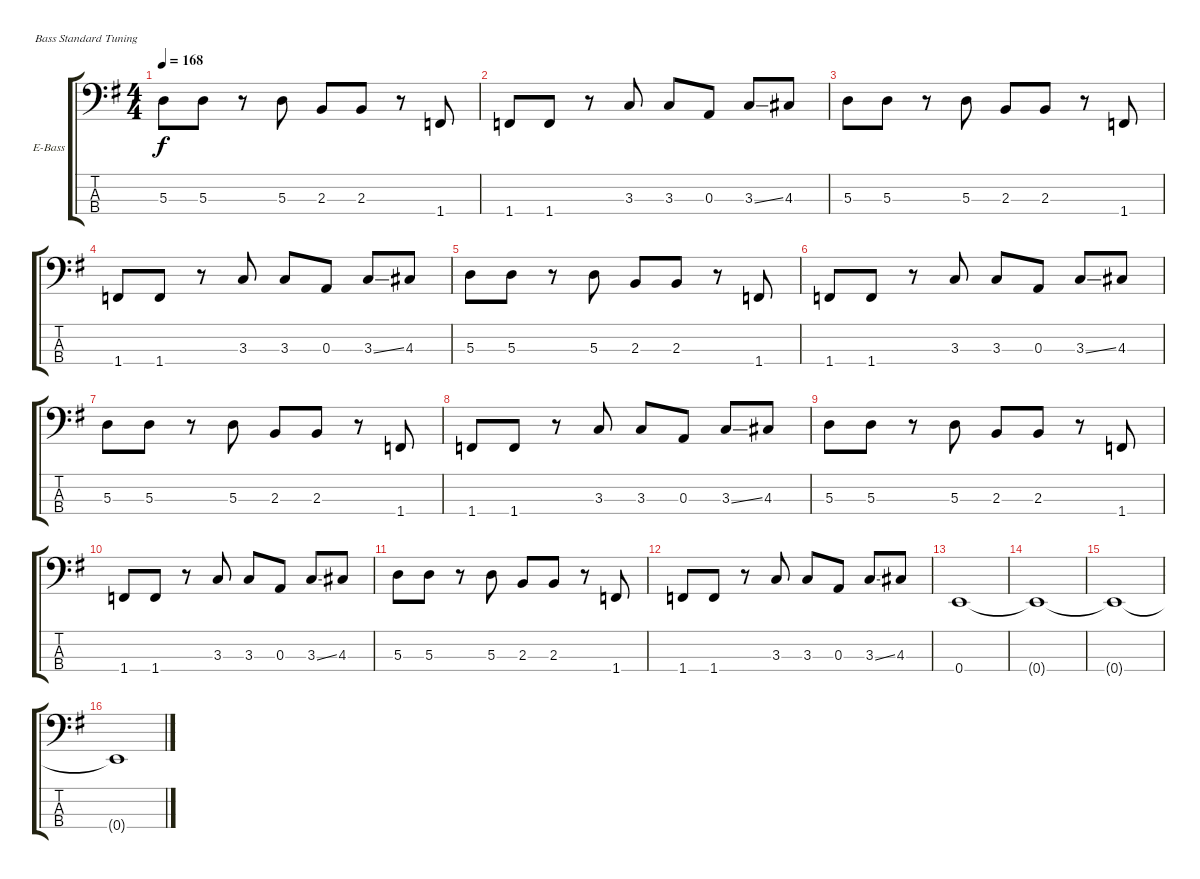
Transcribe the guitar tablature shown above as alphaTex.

\defaultSystemsLayout 4
\bracketExtendMode groupsimilarinstruments
\firstSystemTrackNameOrientation horizontal
\otherSystemsTrackNameOrientation horizontal
\track ("Electric Bass" "E-Bass") {instrument electricbassfinger}
\staff {score tabs}
\tuning (G2 D2 A1 E1)
\ts (4 4)
\tempo 168
\clef f4
\ks g
5.3.8{dy f} 5.3.8 r.8 5.3.8 2.3.8 2.3.8 r.8 1.4.8 |
1.4.8 1.4.8 r.8 3.3.8 3.3.8 0.3.8 3.3{ss}.8 4.3.8 |
5.3.8 5.3.8 r.8 5.3.8 2.3.8 2.3.8 r.8 1.4.8 |
1.4.8 1.4.8 r.8 3.3.8 3.3.8 0.3.8 3.3{ss}.8 4.3.8 |
5.3.8 5.3.8 r.8 5.3.8 2.3.8 2.3.8 r.8 1.4.8 |
1.4.8 1.4.8 r.8 3.3.8 3.3.8 0.3.8 3.3{ss}.8 4.3.8 |
5.3.8 5.3.8 r.8 5.3.8 2.3.8 2.3.8 r.8 1.4.8 |
1.4.8 1.4.8 r.8 3.3.8 3.3.8 0.3.8 3.3{ss}.8 4.3.8 |
5.3.8 5.3.8 r.8 5.3.8 2.3.8 2.3.8 r.8 1.4.8 |
1.4.8 1.4.8 r.8 3.3.8 3.3.8 0.3.8 3.3{ss}.8 4.3.8 |
5.3.8 5.3.8 r.8 5.3.8 2.3.8 2.3.8 r.8 1.4.8 |
1.4.8 1.4.8 r.8 3.3.8 3.3.8 0.3.8 3.3{ss}.8 4.3.8 |
0.4.1 |
0.4{t}.1 |
0.4{t}.1 |
0.4{t}.1
